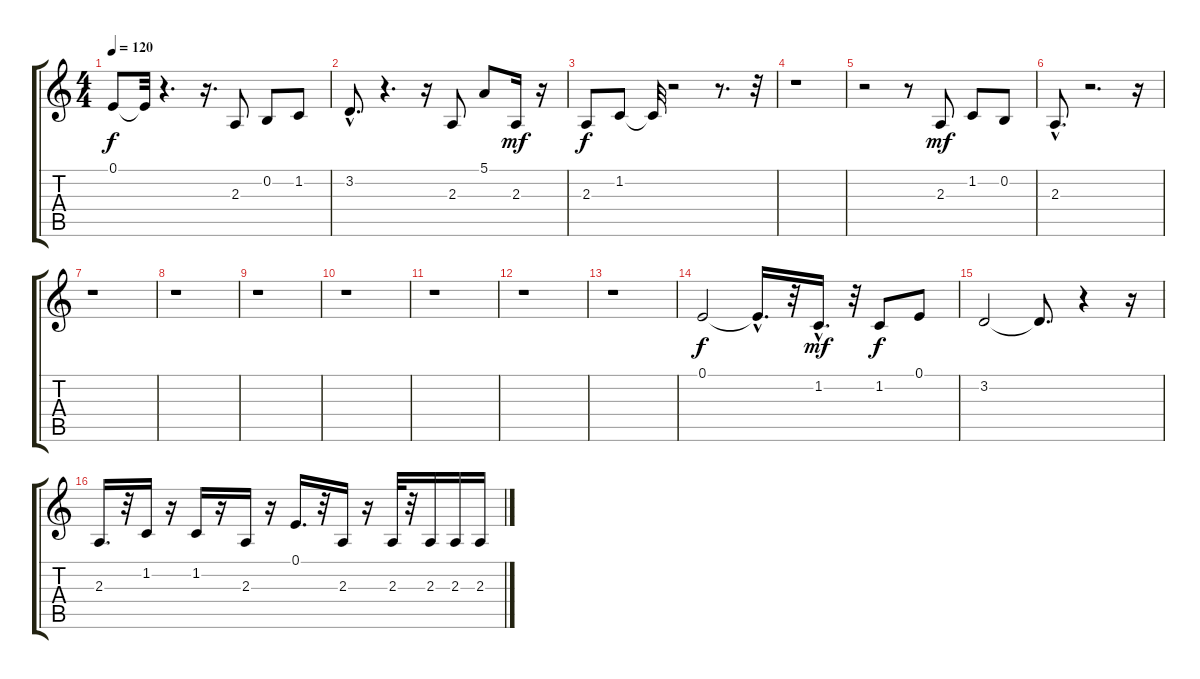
\track "" {instrument fx5brightness}
\staff {score tabs}
\tuning (E4 B3 G3 D3 A2 E2) {hide}
\ts (4 4)
\tempo 120
\clef g2
\ks c
0.1.8{dy f} 0.1{t}.32 r.4{d} r.16{d} 2.3.8 0.2.8 1.2.8 |
3.2{hac}.8{d} r.4{d} r.16 2.3.8 5.1.8 2.3.16{dy mf} r.16 |
2.3.8{dy f} 1.2.8 1.2{t}.32 r.2 r.8{d} r.32 |
r.1 |
r.2 r.8 2.3.8{dy mf} 1.2.8 0.2.8 |
2.3{hac}.8{d} r.2{d} r.16 |
r.1 |
r.1 |
r.1 |
r.1 |
r.1 |
r.1 |
r.1 |
0.1.2{dy f} 0.1{hac t}.16{d} r.32 1.2{hac}.16{d dy mf} r.32 1.2.8{dy f} 0.1.8 |
3.2.2 3.2{t}.8{d} r.4 r.16 |
2.3.16{d} r.32 1.2.16 r.16 1.2.16 r.16 2.3.16 r.16 0.1.16{d} r.32 2.3.16 r.16 2.3.32 r.32 2.3.16 2.3.16 2.3.16
